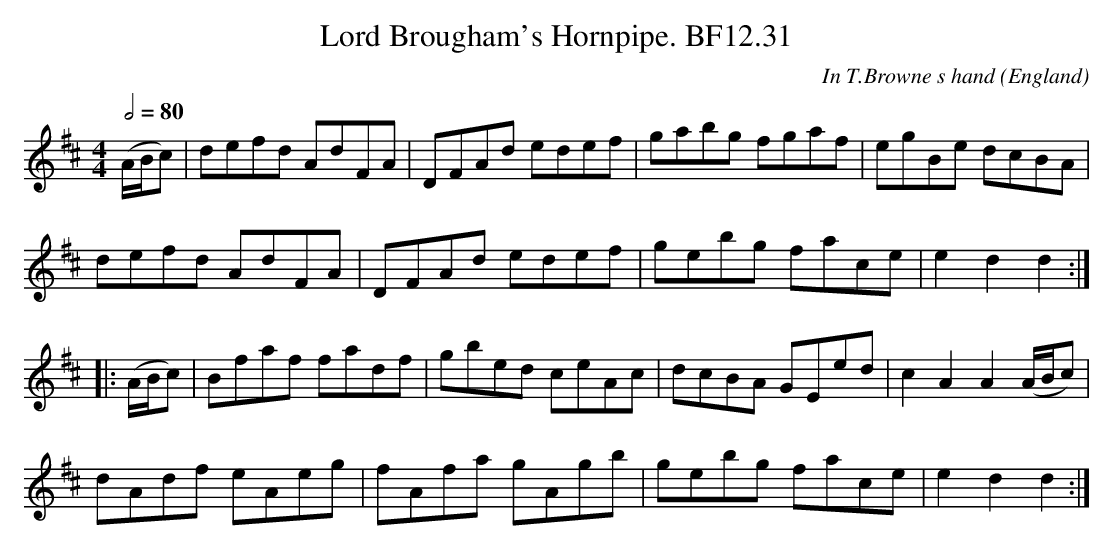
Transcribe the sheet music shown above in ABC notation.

X:1
T:Lord Brougham's Hornpipe. BF12.31
C:In T.Brownes hand
L:1/8
M:4/4
O:England
Q:1/2=80
K:D
(A/B/c)|defd AdFA|DFAd edef|gabg fgaf|egBe dcBA|!
defd AdFA|DFAd edef|gebg face|e2d2d2:|!
|:(A/B/c)|Bfaf fadf|gbed ceAc|dcBA GEed|c2A2A2(A/B/c)|!
dAdf eAeg|fAfa gAgb|gebg face|e2d2d2:|
